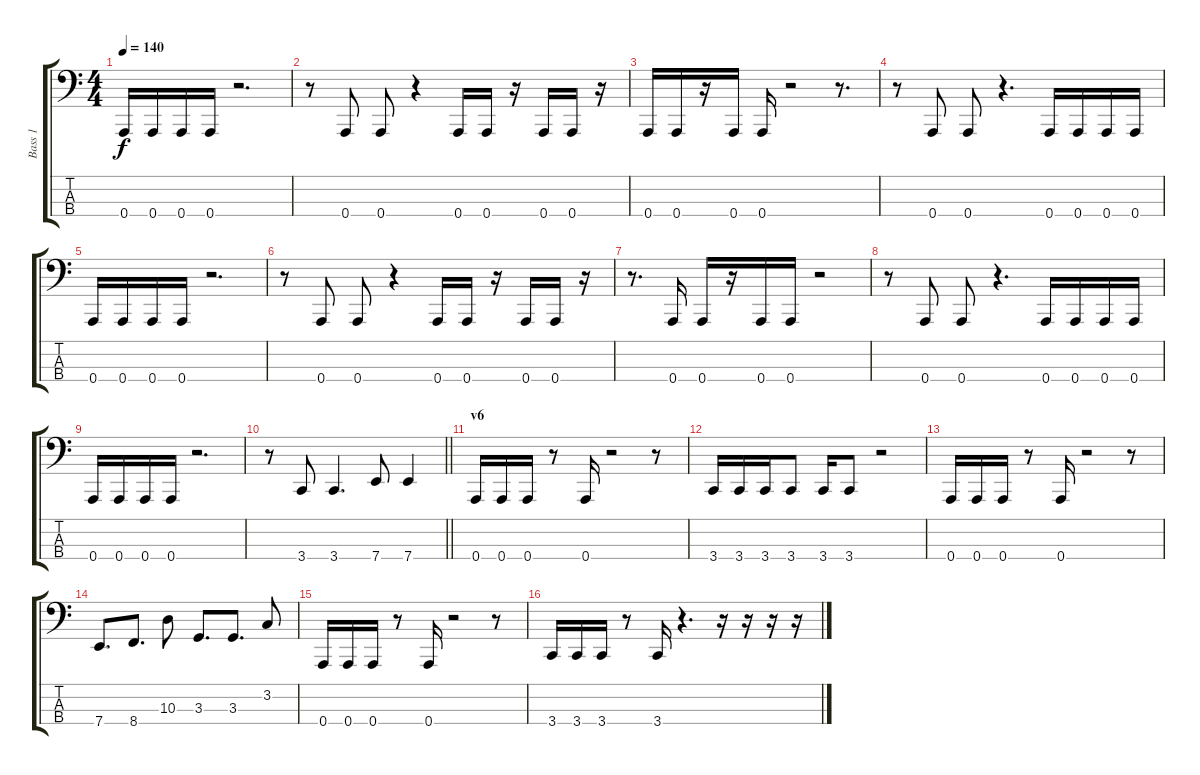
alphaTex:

\track ("Bass 1" "Bass 1") {instrument electricbasspick}
\staff {score tabs}
\tuning (G2 A1 E1 A0) {hide}
\ts (4 4)
\tempo 140
\clef f4
\ks c
0.4.16{dy f} 0.4.16 0.4.16 0.4.16 r.2{d} |
r.8 0.4.8 0.4.8 r.4 0.4.16 0.4.16 r.16 0.4.16 0.4.16 r.16 |
0.4.16 0.4.16 r.16 0.4.16 0.4.16 r.2 r.8{d} |
r.8 0.4.8 0.4.8 r.4{d} 0.4.16 0.4.16 0.4.16 0.4.16 |
0.4.16 0.4.16 0.4.16 0.4.16 r.2{d} |
r.8 0.4.8 0.4.8 r.4 0.4.16 0.4.16 r.16 0.4.16 0.4.16 r.16 |
r.8{d} 0.4.16 0.4.16 r.16 0.4.16 0.4.16 r.2 |
r.8 0.4.8 0.4.8 r.4{d} 0.4.16 0.4.16 0.4.16 0.4.16 |
0.4.16 0.4.16 0.4.16 0.4.16 r.2{d} |
\barLineRight lightlight
r.8 3.4.8 3.4.4{d} 7.4.8 7.4.4 |
\section ("" "v6")
0.4.16 0.4.16 0.4.16 r.8 0.4.16 r.2 r.8 |
3.4.16 3.4.16 3.4.16 3.4.8 3.4.16 3.4.8 r.2 |
0.4.16 0.4.16 0.4.16 r.8 0.4.16 r.2 r.8 |
7.4.8{d} 8.4.8{d} 10.3.8 3.3.8{d} 3.3.8{d} 3.2.8 |
0.4.16 0.4.16 0.4.16 r.8 0.4.16 r.2 r.8 |
3.4.16 3.4.16 3.4.16 r.8 3.4.16 r.4{d} r.16 r.16 r.16 r.16
